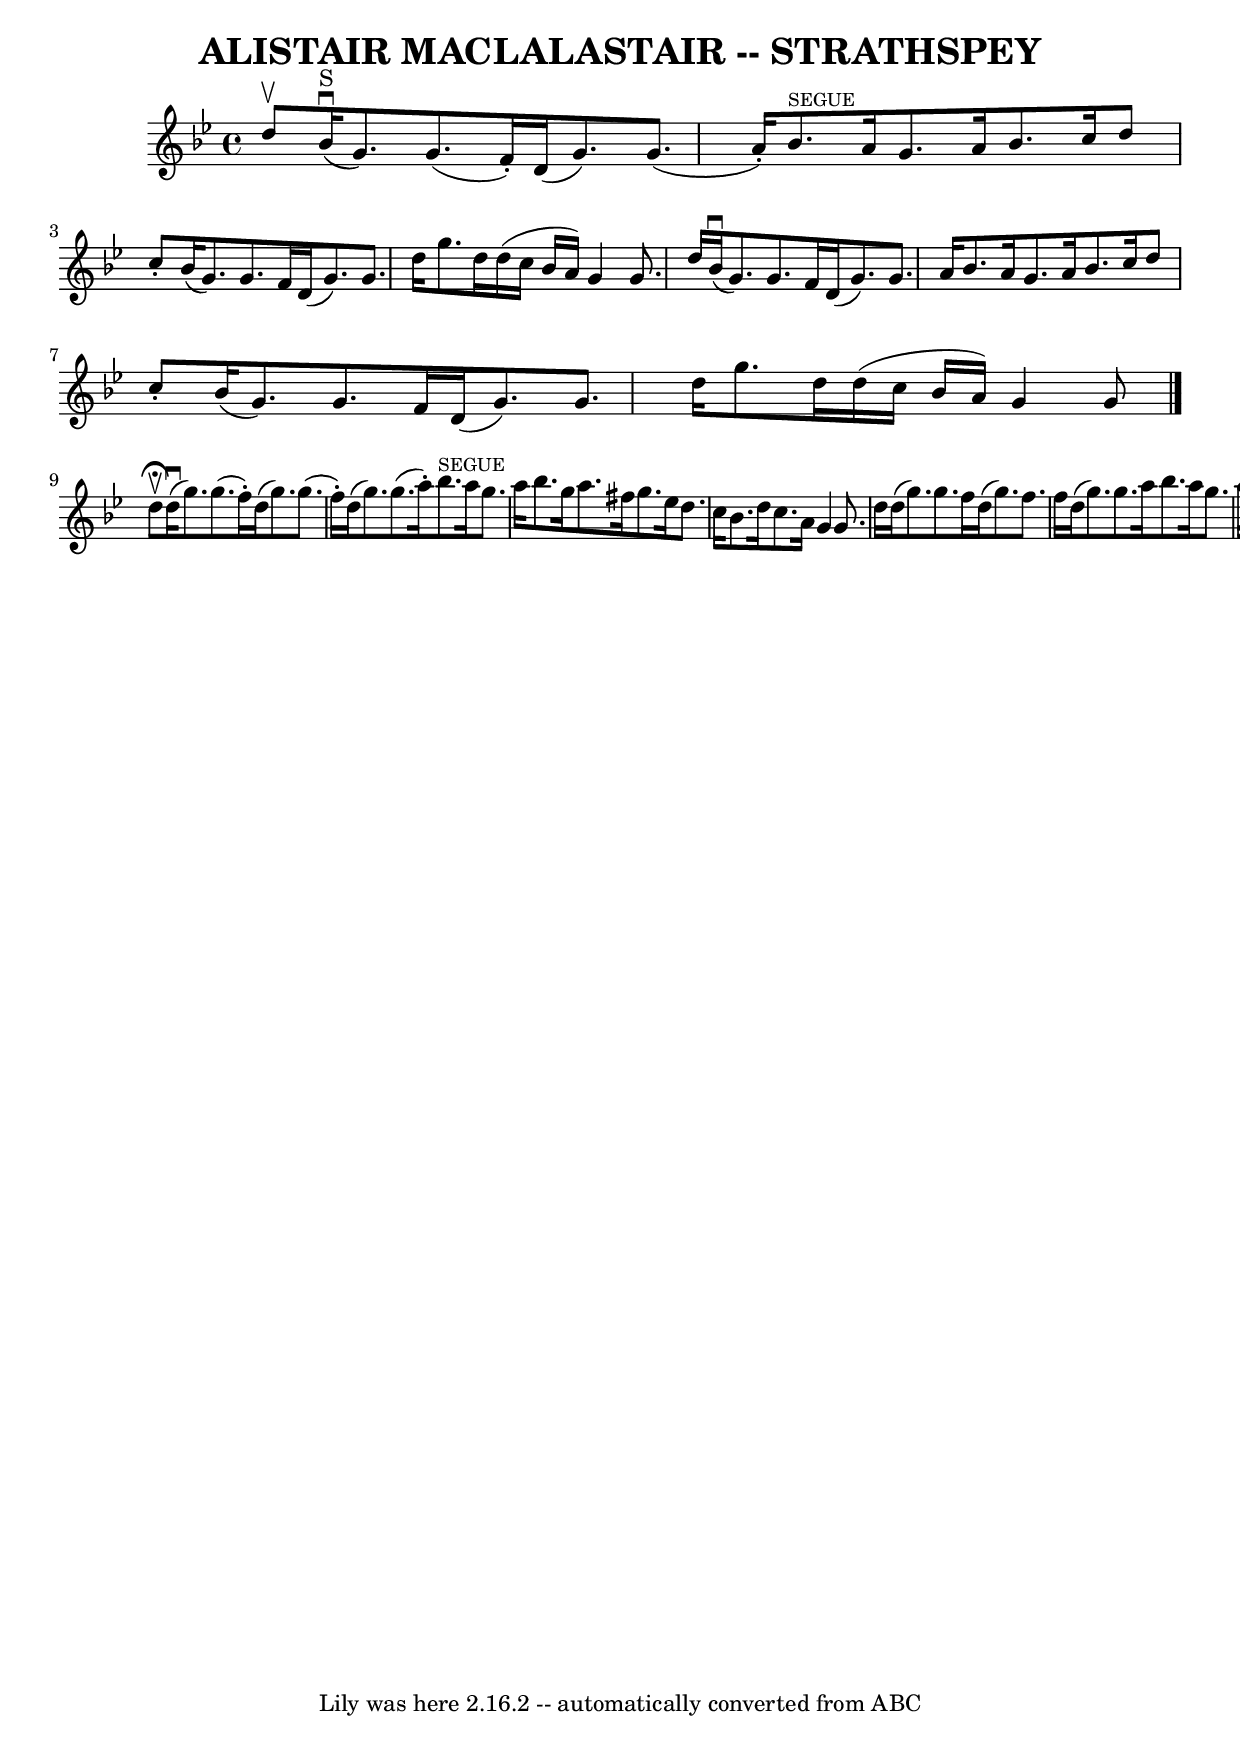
\version "2.16.2"
\include "Mammoth.ily"
\header {
	%% book = "Ryan's Mammoth Collection of Fiddle Tunes"
	crossRefNumber = "1"
	footnotes = ""
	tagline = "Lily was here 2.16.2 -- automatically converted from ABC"
	title = "ALISTAIR MACLALASTAIR -- STRATHSPEY"
}
voicedefault =  {


 \override Staff.TimeSignature #'style = #'C
 \time 4/4 
\key g \minor d''8^\upbow         |
 bes'16 
^"S"(^\downbow g'8.) g'8. (f'16 -.) d'16 (g'8.) g'8. (
a'16 -.)   |
 bes'8.^\segue a'16 g'8. a'16 bes'8.    
c''16 d''8 c''8 -.       |
 bes'16 (g'8.) g'8. f'16    
d'16 (g'8.) g'8. d''16    |
 g''8. d''16 d''16 (
c''16 bes'16 a'16) g'4 g'8. d''16    |
     |
     
bes'16 (^\downbow g'8.) g'8. f'16 d'16 (g'8.) g'8. a'16 
   |
 bes'8. a'16 g'8. a'16 bes'8. c''16 d''8 c''8 
-.       |
 bes'16 (g'8.) g'8. f'16 d'16 (g'8.)   
g'8. d''16    |
 g''8. d''16 d''16 (c''16 bes'16 a'16 
) g'4 g'8    \bar "|." d''8^\fermata^\upbow       |
     
d''16 (^\downbow g''8.) g''8. (f''16 -.) d''16 (g''8.)   
g''8. (f''16 -.)   |
 d''16 (g''8.) g''8. (a''16 -.)  
 bes''8.^\segue a''16 g''8. a''16        |
 bes''8.    
g''16 a''8. fis''16 g''8. ees''16 d''8. c''16    |
   
bes'8. d''16 c''8. a'16 g'4 g'8. d''16    |
     
|
 d''16 (g''8.) g''8. f''16 d''16 (g''8.) f''8.  
 f''16    |
 d''16 (g''8.) g''8. a''16 bes''8. a''16  
 g''8. a''16        |
 bes''8. g''16 a''8. fis''16    
g''8. d''16 f''!8. d''16    |
 c''16 (f'8.) f'8.    
a'16 c''4 d''8.^"D.S."(c''16)     \bar "|."   
}

\score{
    <<

	\context Staff="default"
	{
	    \voicedefault 
	}

    >>
	\layout {
	}
	\midi {}
}
